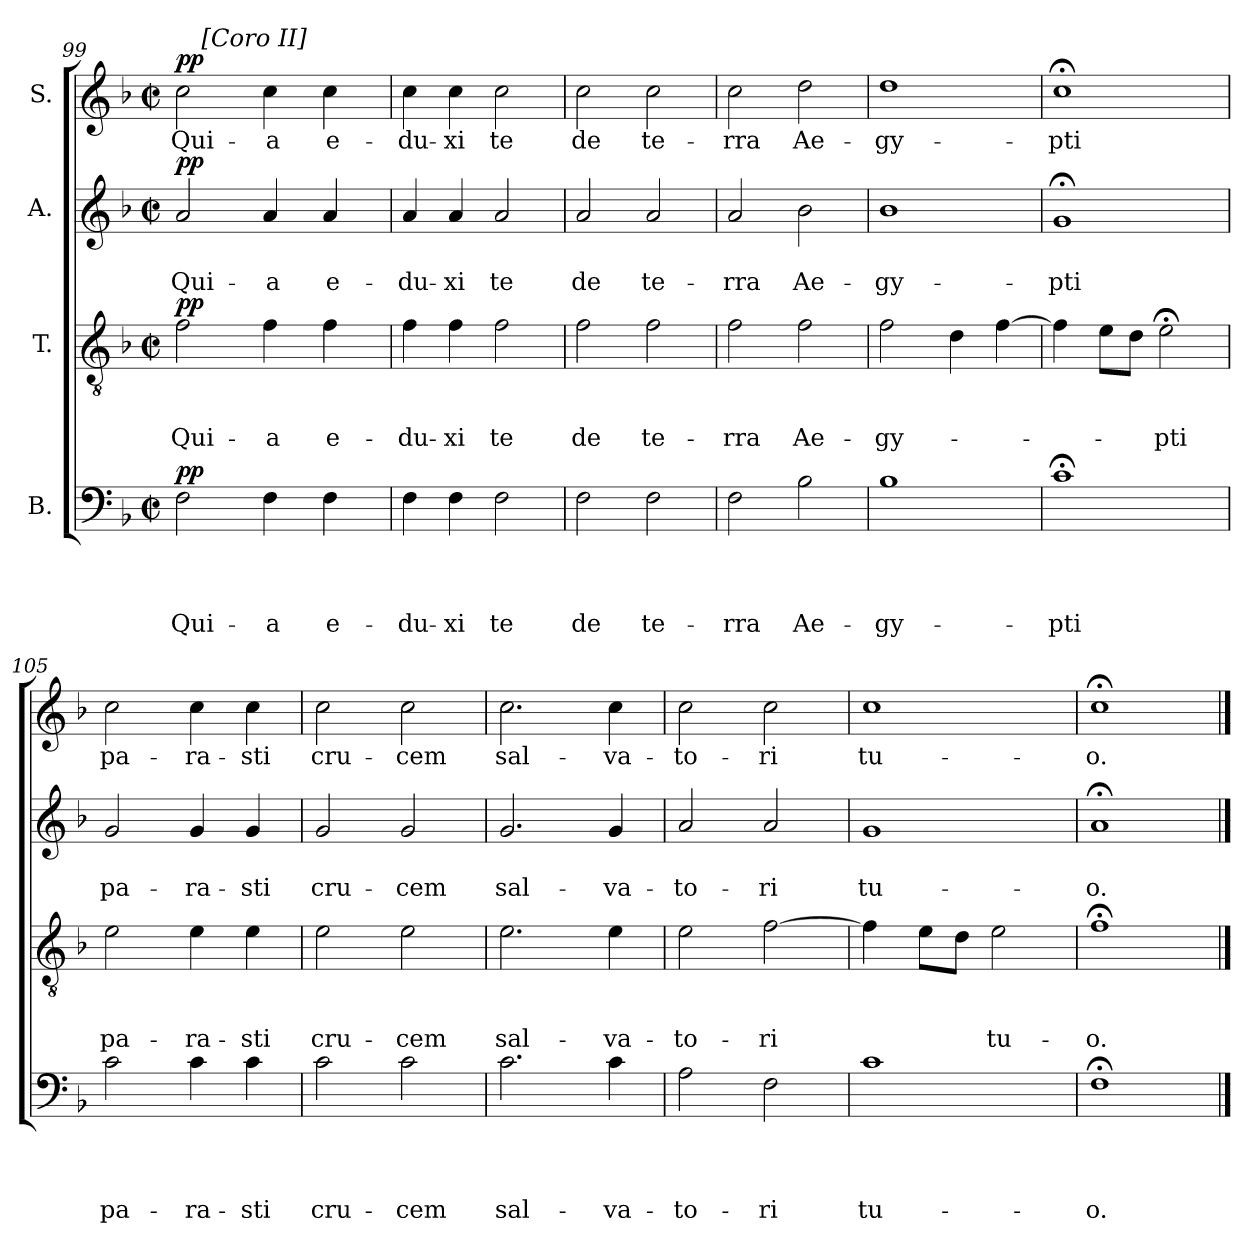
**kern	**text	**text	**text	**text	**dynam	**kern	**text	**text	**text	**dynam	**kern	**text	**text	**dynam	**kern	**text	**dynam
*part4	*part4	*part4	*part4	*part4	*part4	*part3	*part3	*part3	*part3	*part3	*part2	*part2	*part2	*part2	*part1	*part1	*part1
*staff4	*staff4	*staff4	*staff4	*staff4	*staff4	*staff3	*staff3	*staff3	*staff3	*staff3	*staff2	*staff2	*staff2	*staff2	*staff1	*staff1	*staff1
*I"B.	*	*	*	*	*	*I"T.	*	*	*	*	*I"A.	*	*	*	*I"S.	*	*
*clefF4	*	*	*	*	*	*clefGv2	*	*	*	*	*clefG2	*	*	*	*clefG2	*	*
*k[b-]	*	*	*	*	*	*k[b-]	*	*	*	*	*k[b-]	*	*	*	*k[b-]	*	*
*F:	*	*	*	*	*	*F:	*	*	*	*	*F:	*	*	*	*F:	*	*
*M2/2	*	*	*	*	*	*M2/2	*	*	*	*	*M2/2	*	*	*	*M2/2	*	*
*met(c|)	*	*	*	*	*	*met(c|)	*	*	*	*	*met(c|)	*	*	*	*met(c|)	*	*
=99	=99	=99	=99	=99	=99	=99	=99	=99	=99	=99	=99	=99	=99	=99	=99	=99	=99
!	!	!	!	!LO:LY:b	!LO:DY:a	!	!	!	!LO:LY:b	!LO:DY:a	!	!	!LO:LY:b	!LO:DY:a	!	!LO:LY:b	!LO:DY:a
*	*	*	*	*	*	*	*	*	*	*	*	*	*	*	*^	*	*
2F\	.	.	.	Qui-	pp	2f\	.	.	Qui-	pp	2a/	.	Qui-	pp	2cc\	16.ryy	Qui-	pp
!	!	!	!	!	!	!	!	!	!	!	!	!	!	!	!	!LO:TX:a:t=[Coro II]	!	!
.	.	.	.	.	.	.	.	.	.	.	.	.	.	.	.	2ryy	.	.
!	!	!	!	!LO:LY:b	!	!	!	!	!LO:LY:b	!	!	!	!LO:LY:b	!	!	!	!LO:LY:b	!
4F\	.	.	.	-a	.	4f\	.	.	-a	.	4a/	.	-a	.	4cc\	.	-a	.
.	.	.	.	.	.	.	.	.	.	.	.	.	.	.	.	4ryy	.	.
!	!	!	!	!LO:LY:b	!	!	!	!	!LO:LY:b	!	!	!	!LO:LY:b	!	!	!	!LO:LY:b	!
4F\	.	.	.	e-	.	4f\	.	.	e-	.	4a/	.	e-	.	4cc\	.	e-	.
.	.	.	.	.	.	.	.	.	.	.	.	.	.	.	.	8ryy	.	.
.	.	.	.	.	.	.	.	.	.	.	.	.	.	.	.	32ryy	.	.
=100	=100	=100	=100	=100	=100	=100	=100	=100	=100	=100	=100	=100	=100	=100	=100	=100	=100	=100
!	!	!	!	!LO:LY:b	!	!	!	!	!LO:LY:b	!	!	!	!LO:LY:b	!	!	!	!LO:LY:b	!
*	*	*	*	*	*	*	*	*	*	*	*	*	*	*	*v	*v	*	*
4F\	.	.	.	-du-	.	4f\	.	.	-du-	.	4a/	.	-du-	.	4cc\	-du-	.
!	!	!	!	!LO:LY:b	!	!	!	!	!LO:LY:b	!	!	!	!LO:LY:b	!	!	!LO:LY:b	!
4F\	.	.	.	-xi	.	4f\	.	.	-xi	.	4a/	.	-xi	.	4cc\	-xi	.
!	!	!	!	!LO:LY:b	!	!	!	!	!LO:LY:b	!	!	!	!LO:LY:b	!	!	!LO:LY:b	!
2F\	.	.	.	te	.	2f\	.	.	te	.	2a/	.	te	.	2cc\	te	.
=101	=101	=101	=101	=101	=101	=101	=101	=101	=101	=101	=101	=101	=101	=101	=101	=101	=101
!	!	!	!	!LO:LY:b	!	!	!	!	!LO:LY:b	!	!	!	!LO:LY:b	!	!	!LO:LY:b	!
2F\	.	.	.	de	.	2f\	.	.	de	.	2a/	.	de	.	2cc\	de	.
!	!	!	!	!LO:LY:b	!	!	!	!	!LO:LY:b	!	!	!	!LO:LY:b	!	!	!LO:LY:b	!
2F\	.	.	.	te-	.	2f\	.	.	te-	.	2a/	.	te-	.	2cc\	te-	.
=102	=102	=102	=102	=102	=102	=102	=102	=102	=102	=102	=102	=102	=102	=102	=102	=102	=102
!	!	!	!	!LO:LY:b	!	!	!	!	!LO:LY:b	!	!	!	!LO:LY:b	!	!	!LO:LY:b	!
2F\	.	.	.	-rra	.	2f\	.	.	-rra	.	2a/	.	-rra	.	2cc\	-rra	.
!	!	!	!	!LO:LY:b	!	!	!	!	!LO:LY:b	!	!	!	!LO:LY:b	!	!	!LO:LY:b	!
2B-\	.	.	.	Ae-	.	2f\	.	.	Ae-	.	2b-\	.	Ae-	.	2dd\	Ae-	.
=103	=103	=103	=103	=103	=103	=103	=103	=103	=103	=103	=103	=103	=103	=103	=103	=103	=103
!	!	!	!	!LO:LY:b	!	!	!	!	!LO:LY:b	!	!	!	!LO:LY:b	!	!	!LO:LY:b	!
1B-	.	.	.	-gy-	.	2f\	.	.	-gy-	.	1b-	.	-gy-	.	1dd	-gy-	.
.	.	.	.	.	.	4d\	.	.	.	.	.	.	.	.	.	.	.
.	.	.	.	.	.	[<4f\	.	.	.	.	.	.	.	.	.	.	.
!!LO:PB:g=z
=104	=104	=104	=104	=104	=104	=104	=104	=104	=104	=104	=104	=104	=104	=104	=104	=104	=104
!	!	!	!	!LO:LY:b	!	!	!	!	!	!	!	!	!LO:LY:b	!	!	!LO:LY:b	!
1c;	.	.	.	-pti	.	4f\]	.	.	.	.	1g;<	.	-pti	.	1cc;	-pti	.
.	.	.	.	.	.	8e\L	.	.	.	.	.	.	.	.	.	.	.
.	.	.	.	.	.	8d\J	.	.	.	.	.	.	.	.	.	.	.
!	!	!	!	!	!	!	!	!	!LO:LY:b	!	!	!	!	!	!	!	!
.	.	.	.	.	.	2e;<\	.	.	-pti	.	.	.	.	.	.	.	.
=105	=105	=105	=105	=105	=105	=105	=105	=105	=105	=105	=105	=105	=105	=105	=105	=105	=105
!	!	!	!	!LO:LY:b	!	!	!	!	!LO:LY:b	!	!	!	!LO:LY:b	!	!	!LO:LY:b	!
2c\	.	.	.	pa-	.	2e\	.	.	pa-	.	2g/	.	pa-	.	2cc\	pa-	.
!	!	!	!	!LO:LY:b	!	!	!	!	!LO:LY:b	!	!	!	!LO:LY:b	!	!	!LO:LY:b	!
4c\	.	.	.	-ra-	.	4e\	.	.	-ra-	.	4g/	.	-ra-	.	4cc\	-ra-	.
!	!	!	!	!LO:LY:b	!	!	!	!	!LO:LY:b	!	!	!	!LO:LY:b	!	!	!LO:LY:b	!
4c\	.	.	.	-sti	.	4e\	.	.	-sti	.	4g/	.	-sti	.	4cc\	-sti	.
=106	=106	=106	=106	=106	=106	=106	=106	=106	=106	=106	=106	=106	=106	=106	=106	=106	=106
!	!	!	!	!LO:LY:b	!	!	!	!	!LO:LY:b	!	!	!	!LO:LY:b	!	!	!LO:LY:b	!
2c\	.	.	.	cru-	.	2e\	.	.	cru-	.	2g/	.	cru-	.	2cc\	cru-	.
!	!	!	!	!LO:LY:b	!	!	!	!	!LO:LY:b	!	!	!	!LO:LY:b	!	!	!LO:LY:b	!
2c\	.	.	.	-cem	.	2e\	.	.	-cem	.	2g/	.	-cem	.	2cc\	-cem	.
=107	=107	=107	=107	=107	=107	=107	=107	=107	=107	=107	=107	=107	=107	=107	=107	=107	=107
!	!	!	!	!LO:LY:b	!	!	!	!	!LO:LY:b	!	!	!	!LO:LY:b	!	!	!LO:LY:b	!
2.c\	.	.	.	sal-	.	2.e\	.	.	sal-	.	2.g/	.	sal-	.	2.cc\	sal-	.
!	!	!	!	!LO:LY:b	!	!	!	!	!LO:LY:b	!	!	!	!LO:LY:b	!	!	!LO:LY:b	!
4c\	.	.	.	-va-	.	4e\	.	.	-va-	.	4g/	.	-va-	.	4cc\	-va-	.
=108	=108	=108	=108	=108	=108	=108	=108	=108	=108	=108	=108	=108	=108	=108	=108	=108	=108
!	!	!	!	!LO:LY:b	!	!	!	!	!LO:LY:b	!	!	!	!LO:LY:b	!	!	!LO:LY:b	!
2A\	.	.	.	-to-	.	2e\	.	.	-to-	.	2a/	.	-to-	.	2cc\	-to-	.
!	!	!	!	!LO:LY:b	!	!	!	!	!LO:LY:b	!	!	!	!LO:LY:b	!	!	!LO:LY:b	!
2F\	.	.	.	-ri	.	[>2f\	.	.	-ri	.	2a/	.	-ri	.	2cc\	-ri	.
=109	=109	=109	=109	=109	=109	=109	=109	=109	=109	=109	=109	=109	=109	=109	=109	=109	=109
!	!	!	!	!LO:LY:b	!	!	!	!	!	!	!	!	!LO:LY:b	!	!	!LO:LY:b	!
1c	.	.	.	tu-	.	4f\]	.	.	.	.	1g	.	tu-	.	1cc	tu-	.
.	.	.	.	.	.	8e\L	.	.	.	.	.	.	.	.	.	.	.
.	.	.	.	.	.	8d\J	.	.	.	.	.	.	.	.	.	.	.
!	!	!	!	!	!	!	!	!	!LO:LY:b	!	!	!	!	!	!	!	!
.	.	.	.	.	.	2e\	.	.	tu-	.	.	.	.	.	.	.	.
=110	=110	=110	=110	=110	=110	=110	=110	=110	=110	=110	=110	=110	=110	=110	=110	=110	=110
!	!	!	!	!LO:LY:b	!	!	!	!	!LO:LY:b	!	!	!	!LO:LY:b	!	!	!LO:LY:b	!
1F;	.	.	.	-o.	.	1f;	.	.	-o.	.	1a;<	.	-o.	.	1cc;	-o.	.
==	==	==	==	==	==	==	==	==	==	==	==	==	==	==	==	==	==
*-	*-	*-	*-	*-	*-	*-	*-	*-	*-	*-	*-	*-	*-	*-	*-	*-	*-
